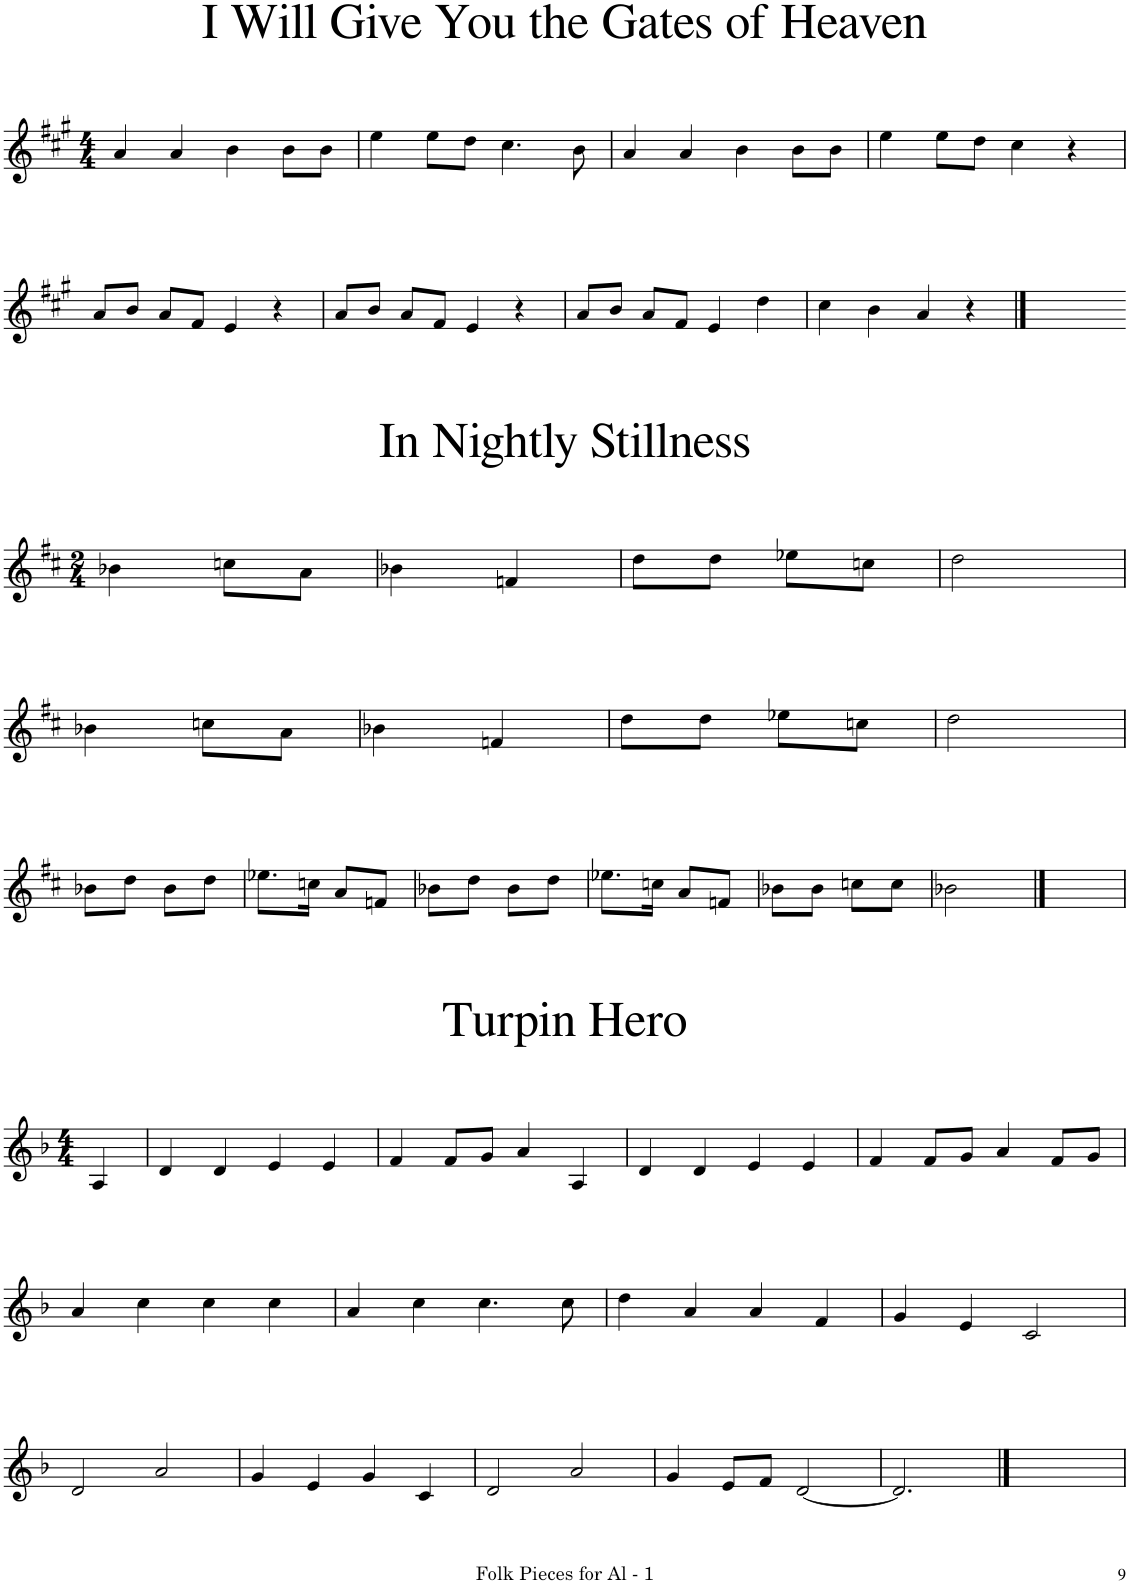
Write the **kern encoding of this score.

**kern
*part1
*staff1
*I"Bb Cornet
!!LO:PB:g=z
*clefG2
*Trd1c2
*k[f#c#g#]
*M4/4
=305
4a/
4a/
4b\
8b\L
8b\J
=306
4ee\
8ee\L
8dd\J
4.cc#\
8b\
=307
4a/
4a/
4b\
8b\L
8b\J
=308
4ee\
8ee\L
8dd\J
4cc#\
4r
!!LO:LB:g=z
=309
8a/L
8b/J
8a/L
8f#/J
4e/
4r
=310
8a/L
8b/J
8a/L
8f#/J
4e/
4r
=311
8a/L
8b/J
8a/L
8f#/J
4e/
4dd\
=312
4cc#\
4b\
4a/
4r
==312X1
*k[f#c#]
1ryy
!!LO:LB:g=z
=313-
*M2/4
4b-X\
8ccn\L
8a\J
=314
4b-X\
4fn/
=315
8dd\L
8dd\J
8ee-X\L
8ccn\J
=316
2dd\
!!LO:LB:g=z
=317
4b-X\
8ccn\L
8a\J
=318
4b-X\
4fn/
=319
8dd\L
8dd\J
8ee-X\L
8ccn\J
=320
2dd\
!!LO:LB:g=z
=321
8b-X\L
8dd\J
8b-\L
8dd\J
=322
8.ee-X\L
16ccn\Jk
8a/L
8fn/J
=323
8b-X\L
8dd\J
8b-\L
8dd\J
=324
8.ee-X\L
16ccn\Jk
8a/L
8fn/J
=325
8b-X\L
8b-\J
8ccn\L
8cc\J
=326
2b-X\
==327
*k[]
2ryy
!!LO:LB:g=z
=328
*k[b-]
*M4/4
4A/
=329
4d/
4d/
4e/
4e/
=330
4f/
8f/L
8g/J
4a/
4A/
=331
4d/
4d/
4e/
4e/
=332
4f/
8f/L
8g/J
4a/
8f/L
8g/J
!!LO:LB:g=z
=333
4a/
4cc\
4cc\
4cc\
=334
4a/
4cc\
4.cc\
8cc\
=335
4dd\
4a/
4a/
4f/
=336
4g/
4e/
2c/
!!LO:LB:g=z
=337
2d/
2a/
=338
4g/
4e/
4g/
4c/
=339
2d/
2a/
=340
4g/
8e/L
8f/J
[2d/
=341
2.d/]
==342
*k[]
1ryy
=
*-
